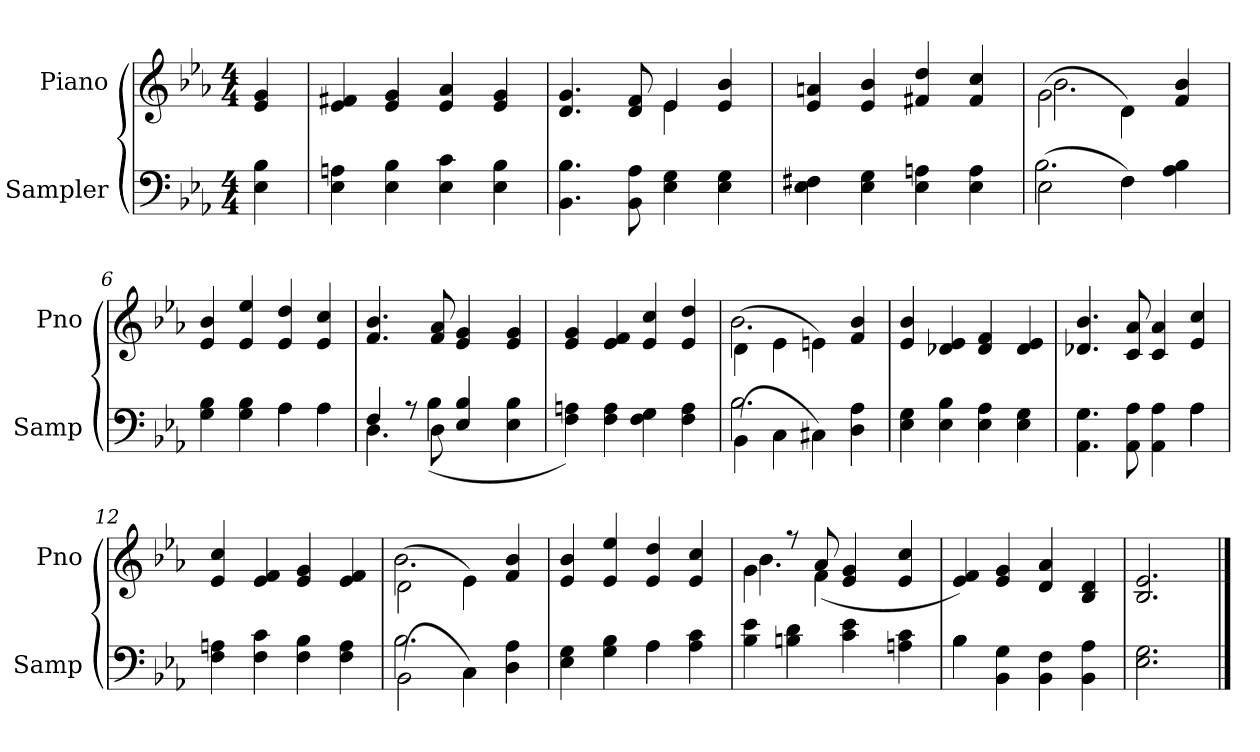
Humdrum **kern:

**kern	**kern
*part2	*part1
*staff2	*staff1
*I"Sampler	*I"Piano
*I'Samp	*I'Pno
*clefF4	*clefG2
*k[b-e-a-]	*k[b-e-a-]
*E-:	*E-:
*M4/4	*M4/4
=1	=1
4E- 4B-	4e- 4g
=2	=2
4E- 4An	4e- 4f#X
4E- 4B-	4e- 4g
4E- 4c	4e- 4a-
4E- 4B-	4e- 4g
=3	=3
*	*^
4.BB- 4.B-	4.d 4.g	2ryy
8BB- 8A-	8d 8f	.
4E- 4G	4e-/	4e-
4E- 4G	4e- 4b-	4ryy
*	*v	*v
=4	=4
4E- 4F#X	4e- 4an
4E- 4G	4e- 4b-
4E- 4An	4f#X 4dd
4E- 4A	4f# 4cc
=5	=5
*^	*^
(2E-\	2.B-	(2g\	2.b-
4F\)	.	4d\)	.
4A- 4B-	4ryy	4f 4b-	4ryy
*	*	*v	*v
=6	=6	=6
4G 4B-	2ryy	4e- 4b-
4G 4B-	.	4e- 4ee-
4A-\	4A-	4e- 4dd
4A-\	4A-	4e- 4cc
=7	=7	=7
4F/	4.D	4.f 4.b-
8r	.	.
8D\	(4B-	8f 8a-
4E- 4B-	.	4e- 4g
.	4.ryy	.
4E- 4B-	.	4e- 4g
*v	*v	*
=8	=8
4F 4An)	4e- 4g
4F 4A	4e- 4f
4F 4G	4e- 4cc
4F 4A	4e- 4dd
=9	=9
*^	*^
(4BB-\	2.B-	(4d\	2.b-
4C\	.	4e-\	.
4C#X\)	.	4en\)	.
4D 4A-	4ryy	4f 4b-	4ryy
*v	*v	*	*
*	*v	*v
=10	=10
4E- 4G	4e- 4b-
4E- 4B-	4d-X 4e-
4E- 4A-	4d- 4f
4E- 4G	4d- 4e-
=11	=11
*^	*
4.AA- 4.G	2.ryy	4.d-X 4.b-
8AA- 8A-	.	8c 8a-
4AA- 4A-	.	4c 4a-
4A-\	4A-	4e- 4cc
*v	*v	*
=12	=12
4F 4An	4e- 4cc
4F 4c	4e- 4f
4F 4B-	4e- 4g
4F 4A	4e- 4f
=13	=13
*^	*^
(2BB-\	2.B-	(2d\	2.b-
4C\)	.	4e-\)	.
4D 4A-	4ryy	4f 4b-	4ryy
*	*	*v	*v
=14	=14	=14
4E- 4G	2ryy	4e- 4b-
4G 4B-	.	4e- 4ee-
4A-\	4A-	4e- 4dd
4A- 4c	4ryy	4e- 4cc
*v	*v	*
=15	=15
*	*^
4B- 4e-	4g\	4.b-
4Bn 4d	8r	.
.	8a-/	(4f
4c 4e-	4e- 4g	.
.	.	4.ryy
4An 4c	4e- 4cc	.
*	*v	*v
=16	=16
*^	*
4B-\	4B-	4e- 4f)
4BB- 4G	2.ryy	4e- 4g
4BB- 4F	.	4d 4a-
4BB- 4A-	.	4B- 4d
*v	*v	*
=17	=17
2.E- 2.G	2.B- 2.e-
==	==
*-	*-
